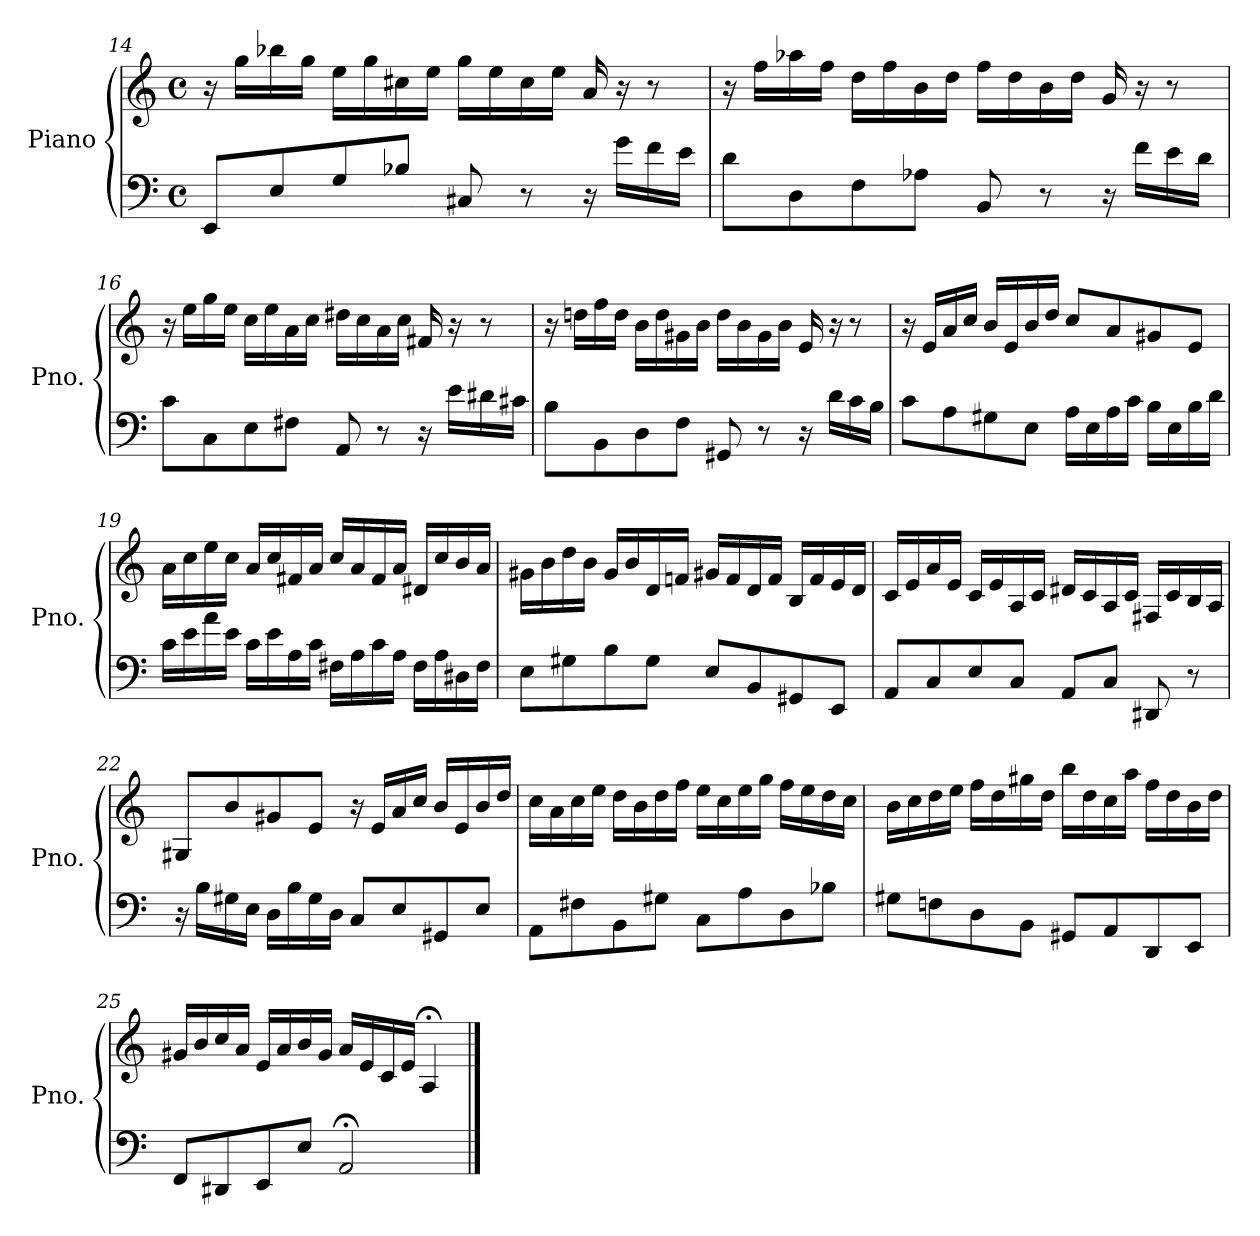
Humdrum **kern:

**kern	**kern
*part1	*part1
*staff2	*staff1
*I"Piano	*
*I'Pno.	*
!!LO:LB:g=z
*clefF4	*clefG2
*k[]	*k[]
*M4/4	*M4/4
*met(c)	*met(c)
=14	=14
8EE/L	16r
.	16gg\LL
8E/	16bb-X\
.	16gg\JJ
8G/	16ee\LL
.	16gg\
8B-X/J	16cc#X\
.	16ee\JJ
8C#X/	16gg\LL
.	16ee\
8r	16cc#\
.	16ee\JJ
16r	16a/
16g\LL	16r
16f\	8r
16e\JJ	.
=15	=15
8d\L	16r
.	16ff\LL
8D\	16aa-X\
.	16ff\JJ
8F\	16dd\LL
.	16ff\
8A-X\J	16b\
.	16dd\JJ
8BB/	16ff\LL
.	16dd\
8r	16b\
.	16dd\JJ
16r	16g/
16f\LL	16r
16e\	8r
16d\JJ	.
=16	=16
8c\L	16r
.	16ee\LL
8C\	16gg\
.	16ee\JJ
8E\	16cc\LL
.	16ee\
8F#X\J	16a\
.	16cc\JJ
8AA/	16dd#X\LL
.	16cc\
8r	16a\
.	16cc\JJ
16r	16f#X/
16e\LL	16r
16d#X\	8r
16c#X\JJ	.
=17	=17
8B\L	16r
.	16ddn\LL
8BB\	16ff\
.	16dd\JJ
8D\	16b\LL
.	16dd\
8F\J	16g#X\
.	16b\JJ
8GG#X/	16dd\LL
.	16b\
8r	16g#\
.	16b\JJ
16r	16e/
16d\LL	16r
16c\	8r
16B\JJ	.
!!LO:LB:g=z
=18	=18
8c\L	16r
.	16e/LL
8A\	16a/
.	16cc/JJ
8G#X\	16b/LL
.	16e/
8E\J	16b/
.	16dd/JJ
16A\LL	8cc/L
16E\	.
16A\	8a/
16c\JJ	.
16B\LL	8g#X/
16E\	.
16B\	8e/J
16d\JJ	.
=19	=19
16c\LL	16a\LL
16e\	16cc\
16a\	16ee\
16e\JJ	16cc\JJ
16c\LL	16a/LL
16e\	16cc/
16A\	16f#X/
16c\JJ	16a/JJ
16F#X\LL	16cc/LL
16A\	16a/
16c\	16f#/
16A\JJ	16a/JJ
16F#\LL	16d#X/LL
16A\	16cc/
16D#X\	16b/
16F#\JJ	16a/JJ
=20	=20
8E\L	16g#X\LL
.	16b\
8G#X\	16dd\
.	16b\JJ
8B\	16g#/LL
.	16b/
8G#\J	16d/
.	16fn/JJ
8E/L	16g#X/LL
.	16f/
8BB/	16d/
.	16f/JJ
8GG#X/	16B/LL
.	16f/
8EE/J	16e/
.	16d/JJ
=21	=21
8AA/L	16c/LL
.	16e/
8C/	16a/
.	16e/JJ
8E/	16c/LL
.	16e/
8C/J	16A/
.	16c/JJ
8AA/L	16d#X/LL
.	16c/
8C/J	16A/
.	16c/JJ
8DD#X/	16F#X/LL
.	16c/
8r	16B/
.	16A/JJ
!!LO:LB:g=z
=22	=22
16r	8G#X/L
16B\LL	.
16G#X\	8b/
16E\JJ	.
16D\LL	8g#X/
16B\	.
16G#\	8e/J
16D\JJ	.
8C/L	16r
.	16e/LL
8E/	16a/
.	16cc/JJ
8GG#X/	16b/LL
.	16e/
8E/J	16b/
.	16dd/JJ
=23	=23
8AA\L	16cc\LL
.	16a\
8F#X\	16cc\
.	16ee\JJ
8BB\	16dd\LL
.	16b\
8G#X\J	16dd\
.	16ff\JJ
8C\L	16ee\LL
.	16cc\
8A\	16ee\
.	16gg\JJ
8D\	16ff\LL
.	16ee\
8B-X\J	16dd\
.	16cc\JJ
=24	=24
8G#X\L	16b\LL
.	16cc\
8Fn\	16dd\
.	16ee\JJ
8D\	16ff\LL
.	16dd\
8BB\J	16gg#X\
.	16dd\JJ
8GG#X/L	16bb\LL
.	16dd\
8AA/	16cc\
.	16aa\JJ
8DD/	16ff\LL
.	16dd\
8EE/J	16b\
.	16dd\JJ
=25	=25
8FF/L	16g#X/LL
.	16b/
8DD#X/	16cc/
.	16a/JJ
8EE/	16e/LL
.	16a/
8E/J	16b/
.	16g#/JJ
2AA;/	16a/LL
.	16e/
.	16c/
.	16e/JJ
.	4A;</
==	==
*-	*-
